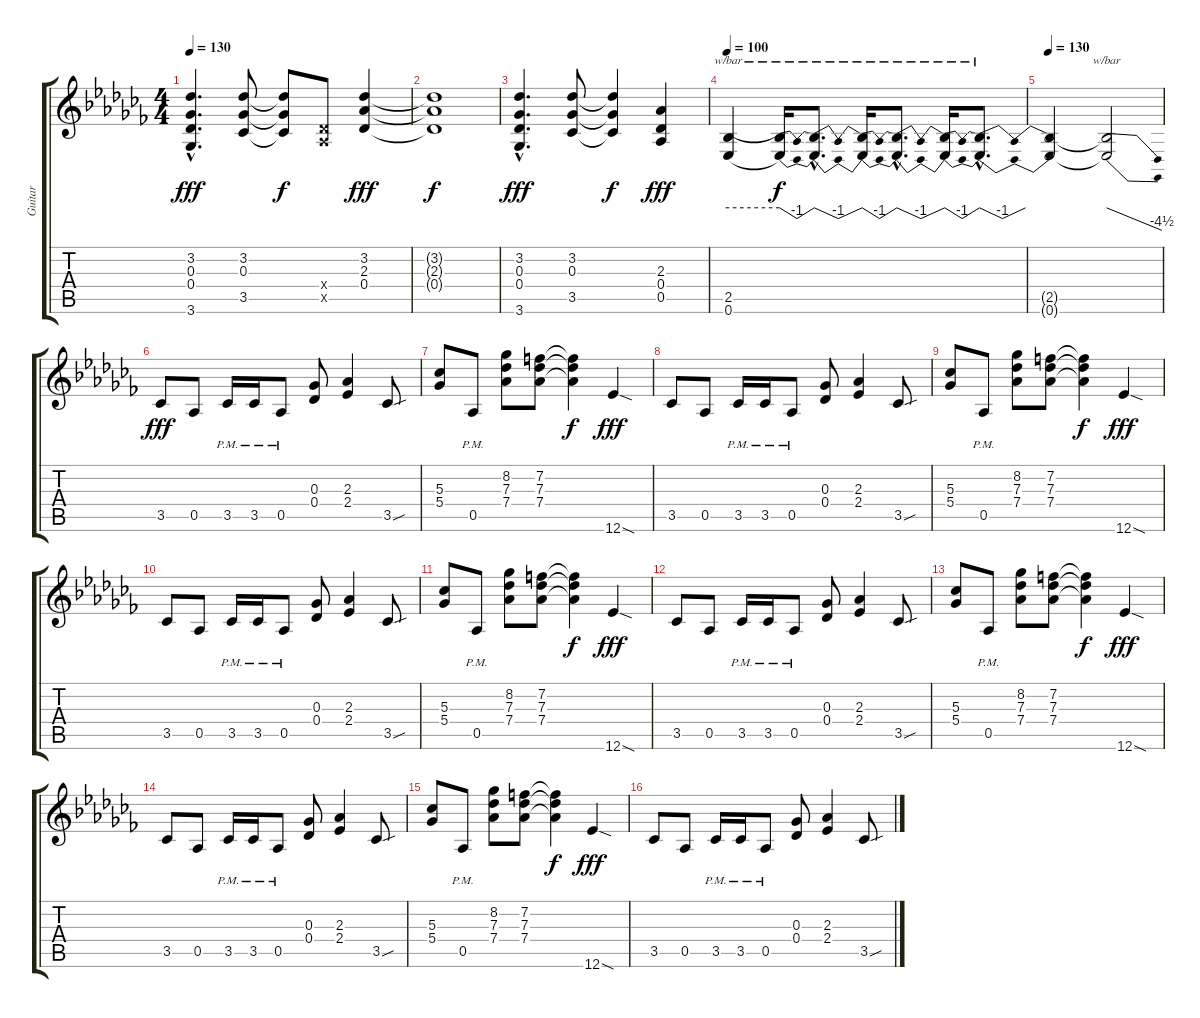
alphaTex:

\track ("Guitar" "Guitar") {instrument distortionguitar}
\staff {score tabs}
\tuning (Eb4 Bb3 Gb3 Db3 Ab2 Eb2) {hide}
\ts (4 4)
\tempo 130
\clef g2
\ks cb
(3.2{hac} 0.3{hac} 0.4{hac} 3.6{hac}).4{d dy fff instrument distortionguitar} (3.2 0.3 3.5).8 (3.2{t} 0.3{t} 3.5{t}).8{dy f} (0.4{x} 0.5{x}).8 (3.2 2.3 0.4).4{dy fff} |
(3.2{t} 2.3{t} 0.4{t}).1{dy f} |
(3.2{hac} 0.3{hac} 0.4{hac} 3.6{hac}).4{d dy fff} (3.2 0.3 3.5).8 (3.2{t} 0.3{t} 3.5{t}).4{dy f} (2.3 0.4 0.5).4{dy fff} |
\tempo 100
(2.5 0.6).4{tbe (hold default 0 0 60 0)} (2.5{t} 0.6{t}).16{tbe (dip default 0 0 30 -4 60 0) dy f} (2.5{hac t} 0.6{hac t}).8{d tbe (dip default 0 0 30 -4 60 0)} (2.5{t} 0.6{t}).16{tbe (dip default 0 0 30 -4 60 0)} (2.5{hac t} 0.6{hac t}).8{d tbe (dip default 0 0 30 -4 60 0)} (2.5{t} 0.6{t}).16{tbe (dip default 0 0 30 -4 60 0)} (2.5{hac t} 0.6{hac t}).8{d tbe (dip default 0 0 30 -4 60 0)} |
\tempo 130
(2.5{t} 0.6{t}).2 (2.5{t} 0.6{t}).2{tbe (dive default 0 0 60 -18)} |
3.5.8{dy fff} 0.5.8 3.5{pm}.16 3.5{pm}.16 0.5{pm}.8 (0.3 0.4).8 (2.3 2.4).4 3.5{sou}.8 |
(5.3 5.4).8 0.5{pm}.8 (8.2 7.3 7.4).8 (7.2 7.3 7.4).8 (7.2{t} 7.3{t} 7.4{t}).4{dy f} 12.6{sod}.4{dy fff} |
3.5.8 0.5.8 3.5{pm}.16 3.5{pm}.16 0.5{pm}.8 (0.3 0.4).8 (2.3 2.4).4 3.5{sou}.8 |
(5.3 5.4).8 0.5{pm}.8 (8.2 7.3 7.4).8 (7.2 7.3 7.4).8 (7.2{t} 7.3{t} 7.4{t}).4{dy f} 12.6{sod}.4{dy fff} |
3.5.8 0.5.8 3.5{pm}.16 3.5{pm}.16 0.5{pm}.8 (0.3 0.4).8 (2.3 2.4).4 3.5{sou}.8 |
(5.3 5.4).8 0.5{pm}.8 (8.2 7.3 7.4).8 (7.2 7.3 7.4).8 (7.2{t} 7.3{t} 7.4{t}).4{dy f} 12.6{sod}.4{dy fff} |
3.5.8 0.5.8 3.5{pm}.16 3.5{pm}.16 0.5{pm}.8 (0.3 0.4).8 (2.3 2.4).4 3.5{sou}.8 |
(5.3 5.4).8 0.5{pm}.8 (8.2 7.3 7.4).8 (7.2 7.3 7.4).8 (7.2{t} 7.3{t} 7.4{t}).4{dy f} 12.6{sod}.4{dy fff} |
3.5.8 0.5.8 3.5{pm}.16 3.5{pm}.16 0.5{pm}.8 (0.3 0.4).8 (2.3 2.4).4 3.5{sou}.8 |
(5.3 5.4).8 0.5{pm}.8 (8.2 7.3 7.4).8 (7.2 7.3 7.4).8 (7.2{t} 7.3{t} 7.4{t}).4{dy f} 12.6{sod}.4{dy fff} |
3.5.8 0.5.8 3.5{pm}.16 3.5{pm}.16 0.5{pm}.8 (0.3 0.4).8 (2.3 2.4).4 3.5{sou}.8
